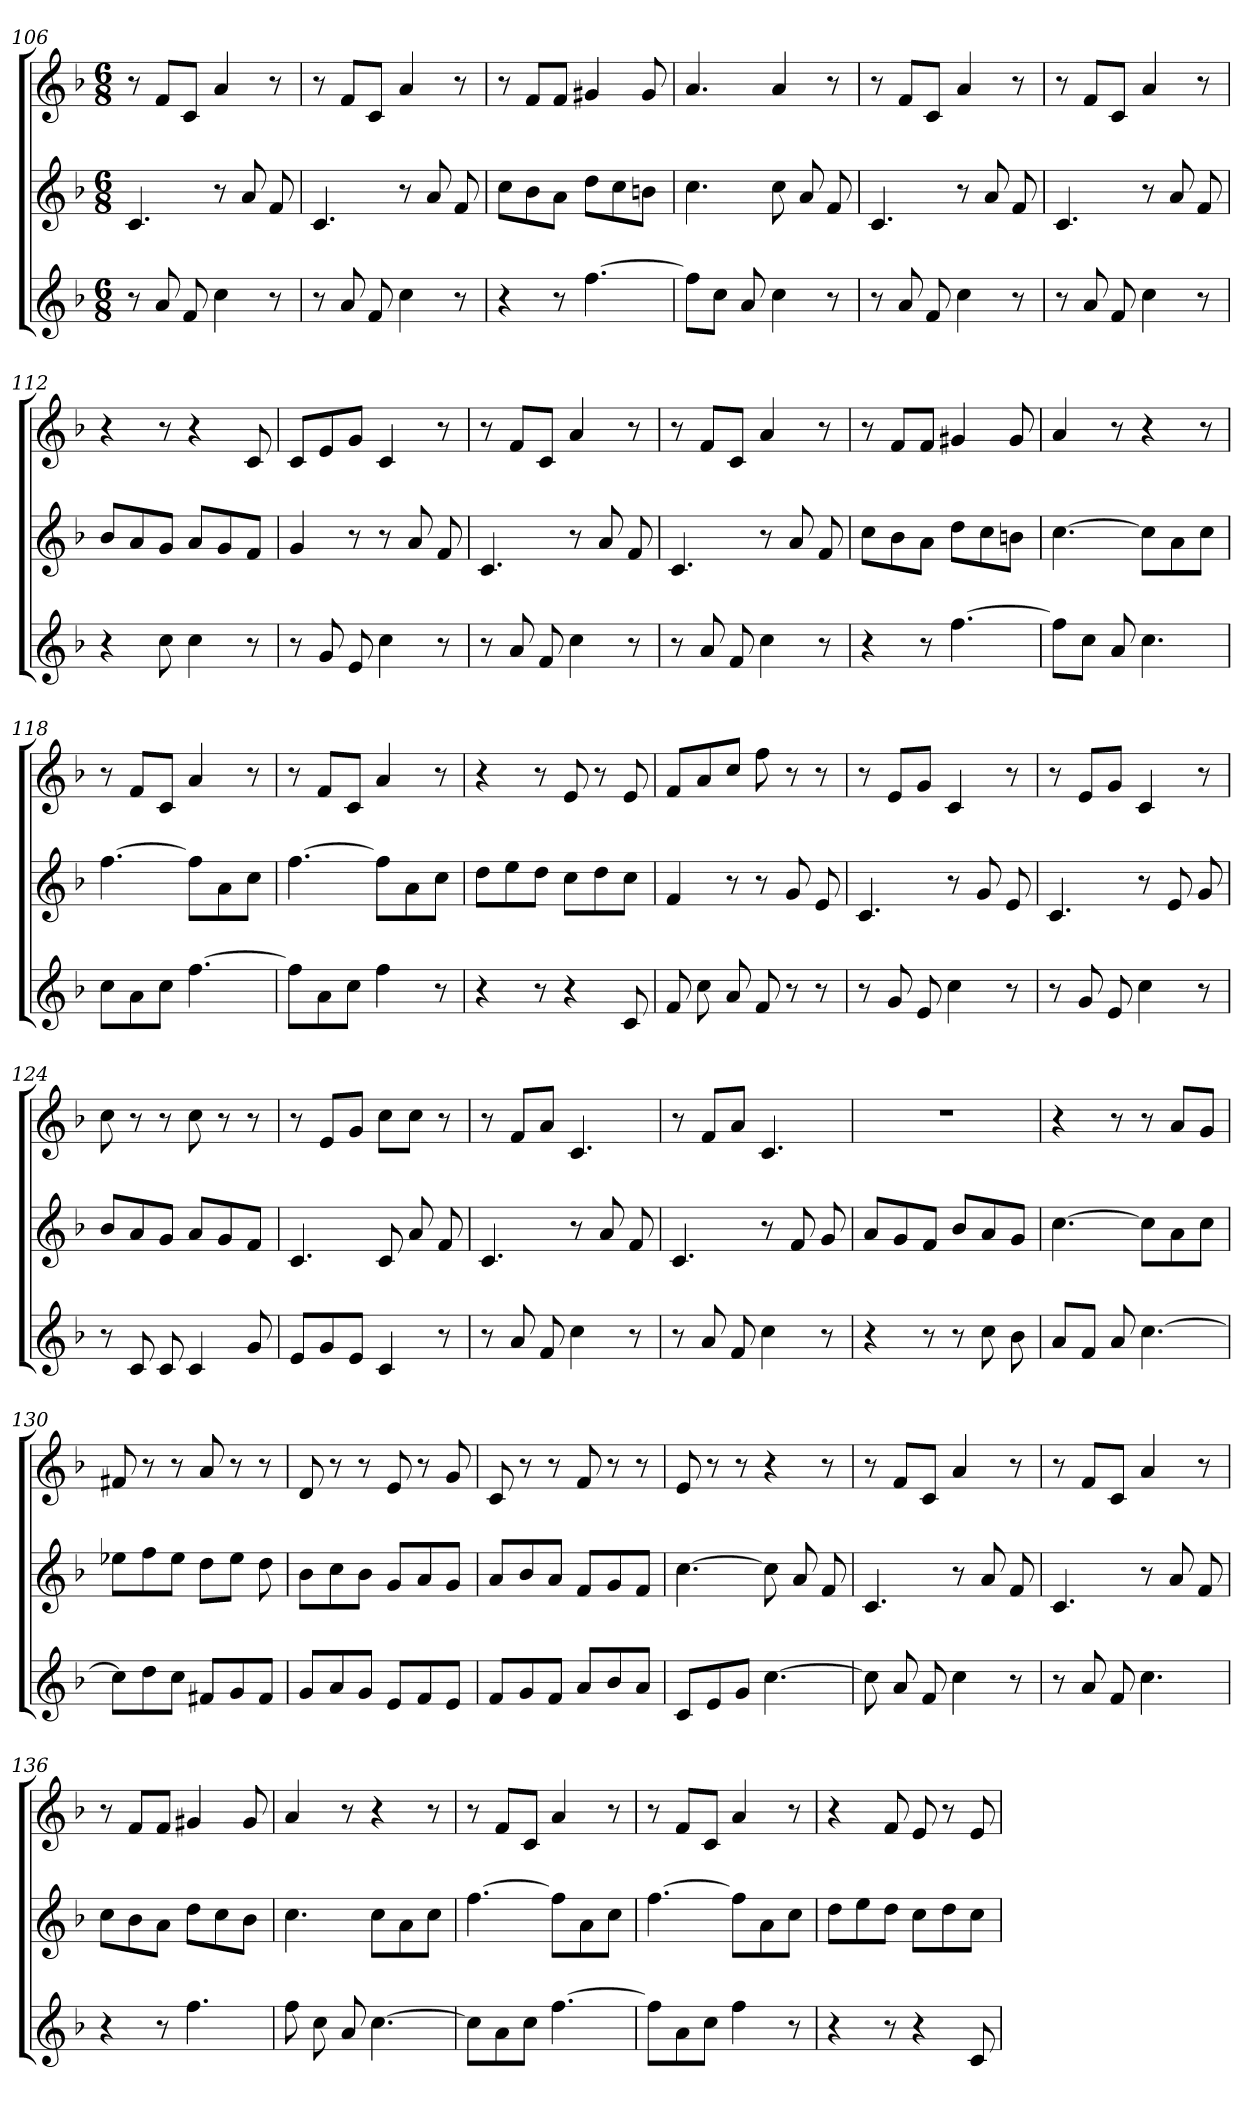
**kern	**kern	**kern
*part3	*part2	*part1
*staff3	*staff2	*staff1
*clefG2	*clefG2	*clefG2
*k[b-]	*k[b-]	*k[b-]
*F:	*F:	*F:
*M6/8	*M6/8	*M6/8
=106	=106	=106
8r	4.c/	8r
8a/	.	8f/L
8f/	.	8c/J
4cc\	8r	4a/
.	8a/	.
8r	8f/	8r
=107	=107	=107
8r	4.c/	8r
8a/	.	8f/L
8f/	.	8c/J
4cc\	8r	4a/
.	8a/	.
8r	8f/	8r
=108	=108	=108
4r	8cc\L	8r
.	8b-\	8f/L
8r	8a\J	8f/J
[4.ff\	8dd\L	4g#X/
.	8cc\	.
.	8bn\J	8g#/
=109	=109	=109
8ff\L]	4.cc\	4.a/
8cc\J	.	.
8a/	.	.
4cc\	8cc\	4a/
.	8a/	.
8r	8f/	8r
!!LO:LB:g=z
=110	=110	=110
8r	4.c/	8r
8a/	.	8f/L
8f/	.	8c/J
4cc\	8r	4a/
.	8a/	.
8r	8f/	8r
=111	=111	=111
8r	4.c/	8r
8a/	.	8f/L
8f/	.	8c/J
4cc\	8r	4a/
.	8a/	.
8r	8f/	8r
=112	=112	=112
4r	8b-/L	4r
.	8a/	.
8cc\	8g/J	8r
4cc\	8a/L	4r
.	8g/	.
8r	8f/J	8c/
=113	=113	=113
8r	4g/	8c/L
8g/	.	8e/
8e/	8r	8g/J
4cc\	8r	4c/
.	8a/	.
8r	8f/	8r
=114	=114	=114
8r	4.c/	8r
8a/	.	8f/L
8f/	.	8c/J
4cc\	8r	4a/
.	8a/	.
8r	8f/	8r
!!LO:PB:g=z
=115	=115	=115
8r	4.c/	8r
8a/	.	8f/L
8f/	.	8c/J
4cc\	8r	4a/
.	8a/	.
8r	8f/	8r
=116	=116	=116
4r	8cc\L	8r
.	8b-\	8f/L
8r	8a\J	8f/J
[4.ff\	8dd\L	4g#X/
.	8cc\	.
.	8bn\J	8g#/
=117	=117	=117
8ff\L]	[4.cc\	4a/
8cc\J	.	.
8a/	.	8r
4.cc\	8cc\L]	4r
.	8a\	.
.	8cc\J	8r
=118	=118	=118
8cc\L	[4.ff\	8r
8a\	.	8f/L
8cc\J	.	8c/J
[4.ff\	8ff\L]	4a/
.	8a\	.
.	8cc\J	8r
=119	=119	=119
8ff\L]	[4.ff\	8r
8a\	.	8f/L
8cc\J	.	8c/J
4ff\	8ff\L]	4a/
.	8a\	.
8r	8cc\J	8r
=120	=120	=120
4r	8dd\L	4r
.	8ee\	.
8r	8dd\J	8r
4r	8cc\L	8e/
.	8dd\	8r
8c/	8cc\J	8e/
!!LO:LB:g=z
=121	=121	=121
8f/	4f/	8f/L
8cc\	.	8a/
8a/	8r	8cc/J
8f/	8r	8ff\
8r	8g/	8r
8r	8e/	8r
=122	=122	=122
8r	4.c/	8r
8g/	.	8e/L
8e/	.	8g/J
4cc\	8r	4c/
.	8g/	.
8r	8e/	8r
=123	=123	=123
8r	4.c/	8r
8g/	.	8e/L
8e/	.	8g/J
4cc\	8r	4c/
.	8e/	.
8r	8g/	8r
=124	=124	=124
8r	8b-/L	8cc\
8c/	8a/	8r
8c/	8g/J	8r
4c/	8a/L	8cc\
.	8g/	8r
8g/	8f/J	8r
=125	=125	=125
8e/L	4.c/	8r
8g/	.	8e/L
8e/J	.	8g/J
4c/	8c/	8cc\L
.	8a/	8cc\J
8r	8f/	8r
!!LO:LB:g=z
=126	=126	=126
8r	4.c/	8r
8a/	.	8f/L
8f/	.	8a/J
4cc\	8r	4.c/
.	8a/	.
8r	8f/	.
=127	=127	=127
8r	4.c/	8r
8a/	.	8f/L
8f/	.	8a/J
4cc\	8r	4.c/
.	8f/	.
8r	8g/	.
=128	=128	=128
!	!	!LO:N:vis=2
4r	8a/L	2.r
.	8g/	.
8r	8f/J	.
8r	8b-/L	.
8cc\	8a/	.
8b-\	8g/J	.
=129	=129	=129
8a/L	[4.cc\	4r
8f/J	.	.
8a/	.	8r
[4.cc\	8cc\L]	8r
.	8a\	8a/L
.	8cc\J	8g/J
=130	=130	=130
8cc\L]	8ee-X\L	8f#X/
8dd\	8ff\	8r
8cc\J	8ee-\J	8r
8f#X/L	8dd\L	8a/
8g/	8ee-\J	8r
8f#/J	8dd\	8r
!!LO:LB:g=z
=131	=131	=131
8g/L	8b-\L	8d/
8a/	8cc\	8r
8g/J	8b-\J	8r
8e/L	8g/L	8e/
8f/	8a/	8r
8e/J	8g/J	8g/
=132	=132	=132
8f/L	8a/L	8c/
8g/	8b-/	8r
8f/J	8a/J	8r
8a/L	8f/L	8f/
8b-/	8g/	8r
8a/J	8f/J	8r
=133	=133	=133
8c/L	[4.cc\	8e/
8e/	.	8r
8g/J	.	8r
[4.cc\	8cc\]	4r
.	8a/	.
.	8f/	8r
=134	=134	=134
8cc\]	4.c/	8r
8a/	.	8f/L
8f/	.	8c/J
4cc\	8r	4a/
.	8a/	.
8r	8f/	8r
=135	=135	=135
8r	4.c/	8r
8a/	.	8f/L
8f/	.	8c/J
4.cc\	8r	4a/
.	8a/	.
.	8f/	8r
!!LO:PB:g=z
=136	=136	=136
4r	8cc\L	8r
.	8b-\	8f/L
8r	8a\J	8f/J
4.ff\	8dd\L	4g#X/
.	8cc\	.
.	8b-\J	8g#/
=137	=137	=137
8ff\	4.cc\	4a/
8cc\	.	.
8a/	.	8r
[4.cc\	8cc\L	4r
.	8a\	.
.	8cc\J	8r
=138	=138	=138
8cc\L]	[4.ff\	8r
8a\	.	8f/L
8cc\J	.	8c/J
[4.ff\	8ff\L]	4a/
.	8a\	.
.	8cc\J	8r
=139	=139	=139
8ff\L]	[4.ff\	8r
8a\	.	8f/L
8cc\J	.	8c/J
4ff\	8ff\L]	4a/
.	8a\	.
8r	8cc\J	8r
=140	=140	=140
4r	8dd\L	4r
.	8ee\	.
8r	8dd\J	8f/
4r	8cc\L	8e/
.	8dd\	8r
8c/	8cc\J	8e/
=	=	=
*-	*-	*-
